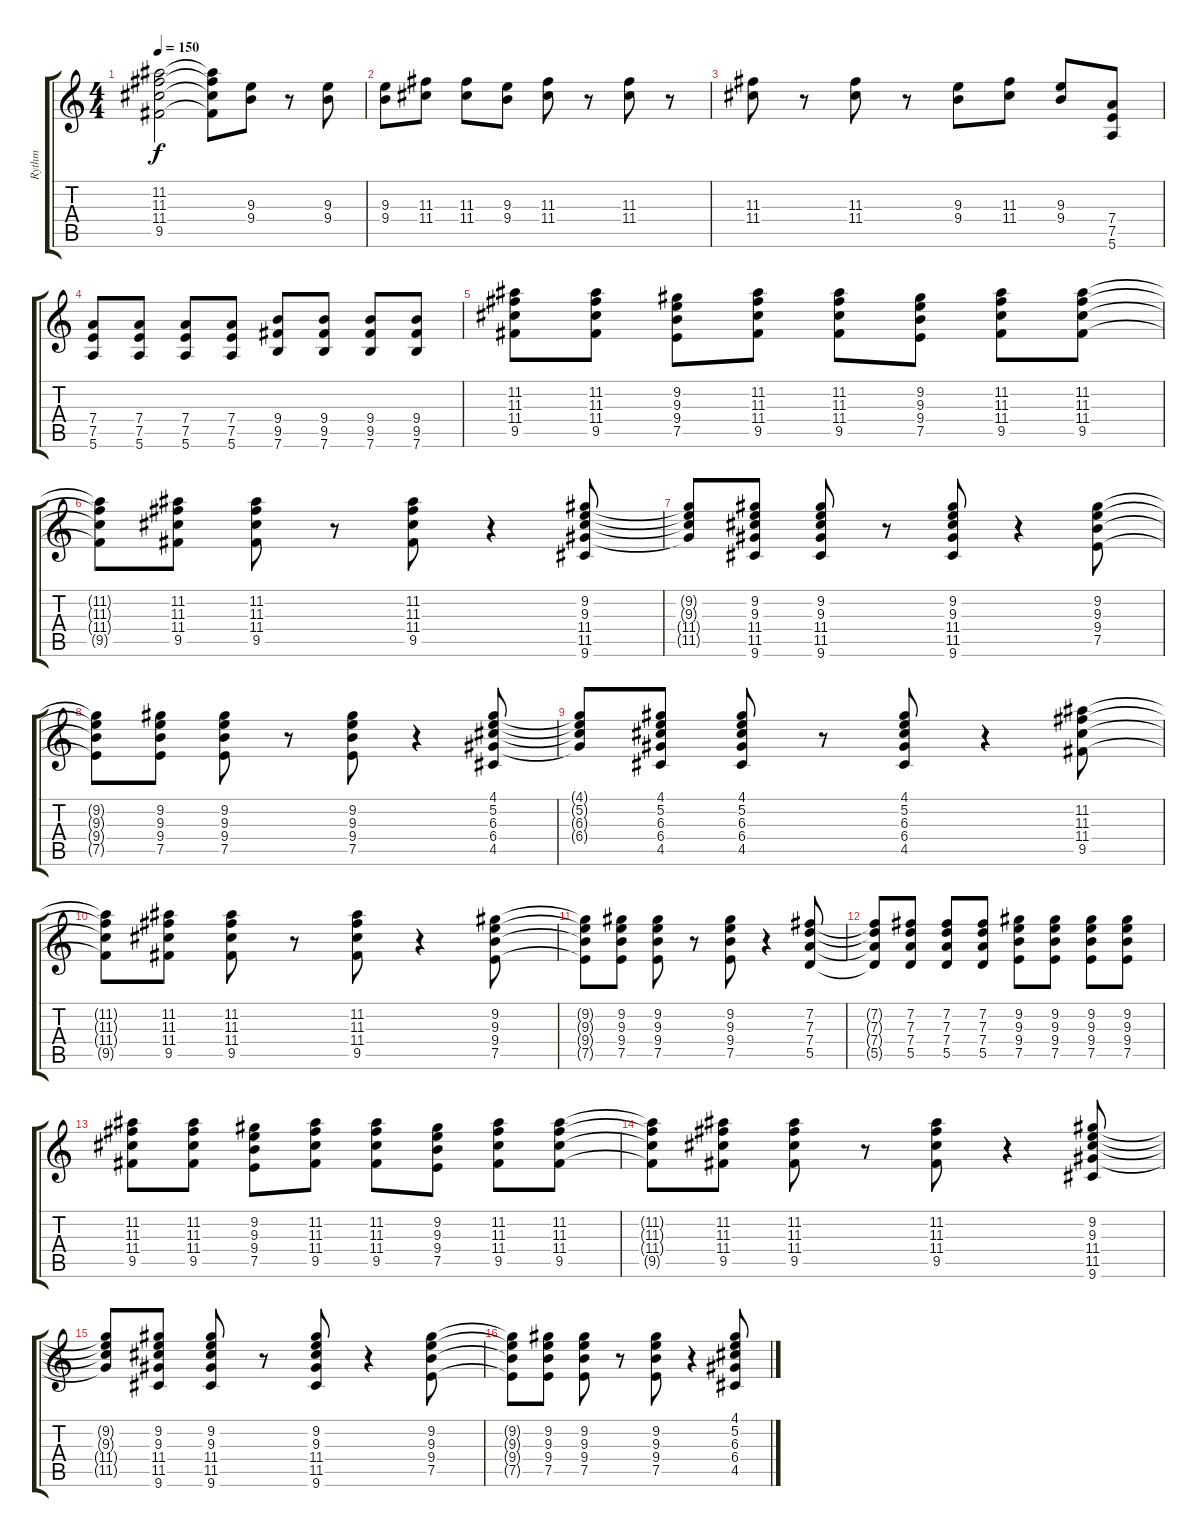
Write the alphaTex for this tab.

\track ("Rythm" "Rythm") {instrument distortionguitar}
\staff {score tabs}
\tuning (E4 B3 G3 D3 A2 E2) {hide}
\ts (4 4)
\tempo 150
\clef g2
\ks c
(11.2 11.3 11.4 9.5).2{dy f} (11.2{t} 11.3{t} 11.4{t} 9.5{t}).8 (9.3 9.4).8 r.8 (9.3 9.4).8 |
(9.3 9.4).8 (11.3 11.4).8 (11.3 11.4).8 (9.3 9.4).8 (11.3 11.4).8 r.8 (11.3 11.4).8 r.8 |
(11.3 11.4).8 r.8 (11.3 11.4).8 r.8 (9.3 9.4).8 (11.3 11.4).8 (9.3 9.4).8 (7.4 7.5 5.6).8 |
(7.4 7.5 5.6).8 (7.4 7.5 5.6).8 (7.4 7.5 5.6).8 (7.4 7.5 5.6).8 (9.4 9.5 7.6).8 (9.4 9.5 7.6).8 (9.4 9.5 7.6).8 (9.4 9.5 7.6).8 |
(11.2 11.3 11.4 9.5).8 (11.2 11.3 11.4 9.5).8 (9.2 9.3 9.4 7.5).8 (11.2 11.3 11.4 9.5).8 (11.2 11.3 11.4 9.5).8 (9.2 9.3 9.4 7.5).8 (11.2 11.3 11.4 9.5).8 (11.2 11.3 11.4 9.5).8 |
(11.2{t} 11.3{t} 11.4{t} 9.5{t}).8 (11.2 11.3 11.4 9.5).8 (11.2 11.3 11.4 9.5).8 r.8 (11.2 11.3 11.4 9.5).8 r.4 (9.2 9.3 11.4 11.5 9.6).8 |
(9.2{t} 9.3{t} 11.4{t} 11.5{t}).8 (9.2 9.3 11.4 11.5 9.6).8 (9.2 9.3 11.4 11.5 9.6).8 r.8 (9.2 9.3 11.4 11.5 9.6).8 r.4 (9.2 9.3 9.4 7.5).8 |
(9.2{t} 9.3{t} 9.4{t} 7.5{t}).8 (9.2 9.3 9.4 7.5).8 (9.2 9.3 9.4 7.5).8 r.8 (9.2 9.3 9.4 7.5).8 r.4 (4.1 5.2 6.3 6.4 4.5).8 |
(4.1{t} 5.2{t} 6.3{t} 6.4{t}).8 (4.1 5.2 6.3 6.4 4.5).8 (4.1 5.2 6.3 6.4 4.5).8 r.8 (4.1 5.2 6.3 6.4 4.5).8 r.4 (11.2 11.3 11.4 9.5).8 |
(11.2{t} 11.3{t} 11.4{t} 9.5{t}).8 (11.2 11.3 11.4 9.5).8 (11.2 11.3 11.4 9.5).8 r.8 (11.2 11.3 11.4 9.5).8 r.4 (9.2 9.3 9.4 7.5).8 |
(9.2{t} 9.3{t} 9.4{t} 7.5{t}).8 (9.2 9.3 9.4 7.5).8 (9.2 9.3 9.4 7.5).8 r.8 (9.2 9.3 9.4 7.5).8 r.4 (7.2 7.3 7.4 5.5).8 |
(7.2{t} 7.3{t} 7.4{t} 5.5{t}).8 (7.2 7.3 7.4 5.5).8 (7.2 7.3 7.4 5.5).8 (7.2 7.3 7.4 5.5).8 (9.2 9.3 9.4 7.5).8 (9.2 9.3 9.4 7.5).8 (9.2 9.3 9.4 7.5).8 (9.2 9.3 9.4 7.5).8 |
(11.2 11.3 11.4 9.5).8 (11.2 11.3 11.4 9.5).8 (9.2 9.3 9.4 7.5).8 (11.2 11.3 11.4 9.5).8 (11.2 11.3 11.4 9.5).8 (9.2 9.3 9.4 7.5).8 (11.2 11.3 11.4 9.5).8 (11.2 11.3 11.4 9.5).8 |
(11.2{t} 11.3{t} 11.4{t} 9.5{t}).8 (11.2 11.3 11.4 9.5).8 (11.2 11.3 11.4 9.5).8 r.8 (11.2 11.3 11.4 9.5).8 r.4 (9.2 9.3 11.4 11.5 9.6).8 |
(9.2{t} 9.3{t} 11.4{t} 11.5{t}).8 (9.2 9.3 11.4 11.5 9.6).8 (9.2 9.3 11.4 11.5 9.6).8 r.8 (9.2 9.3 11.4 11.5 9.6).8 r.4 (9.2 9.3 9.4 7.5).8 |
(9.2{t} 9.3{t} 9.4{t} 7.5{t}).8 (9.2 9.3 9.4 7.5).8 (9.2 9.3 9.4 7.5).8 r.8 (9.2 9.3 9.4 7.5).8 r.4 (4.1 5.2 6.3 6.4 4.5).8
